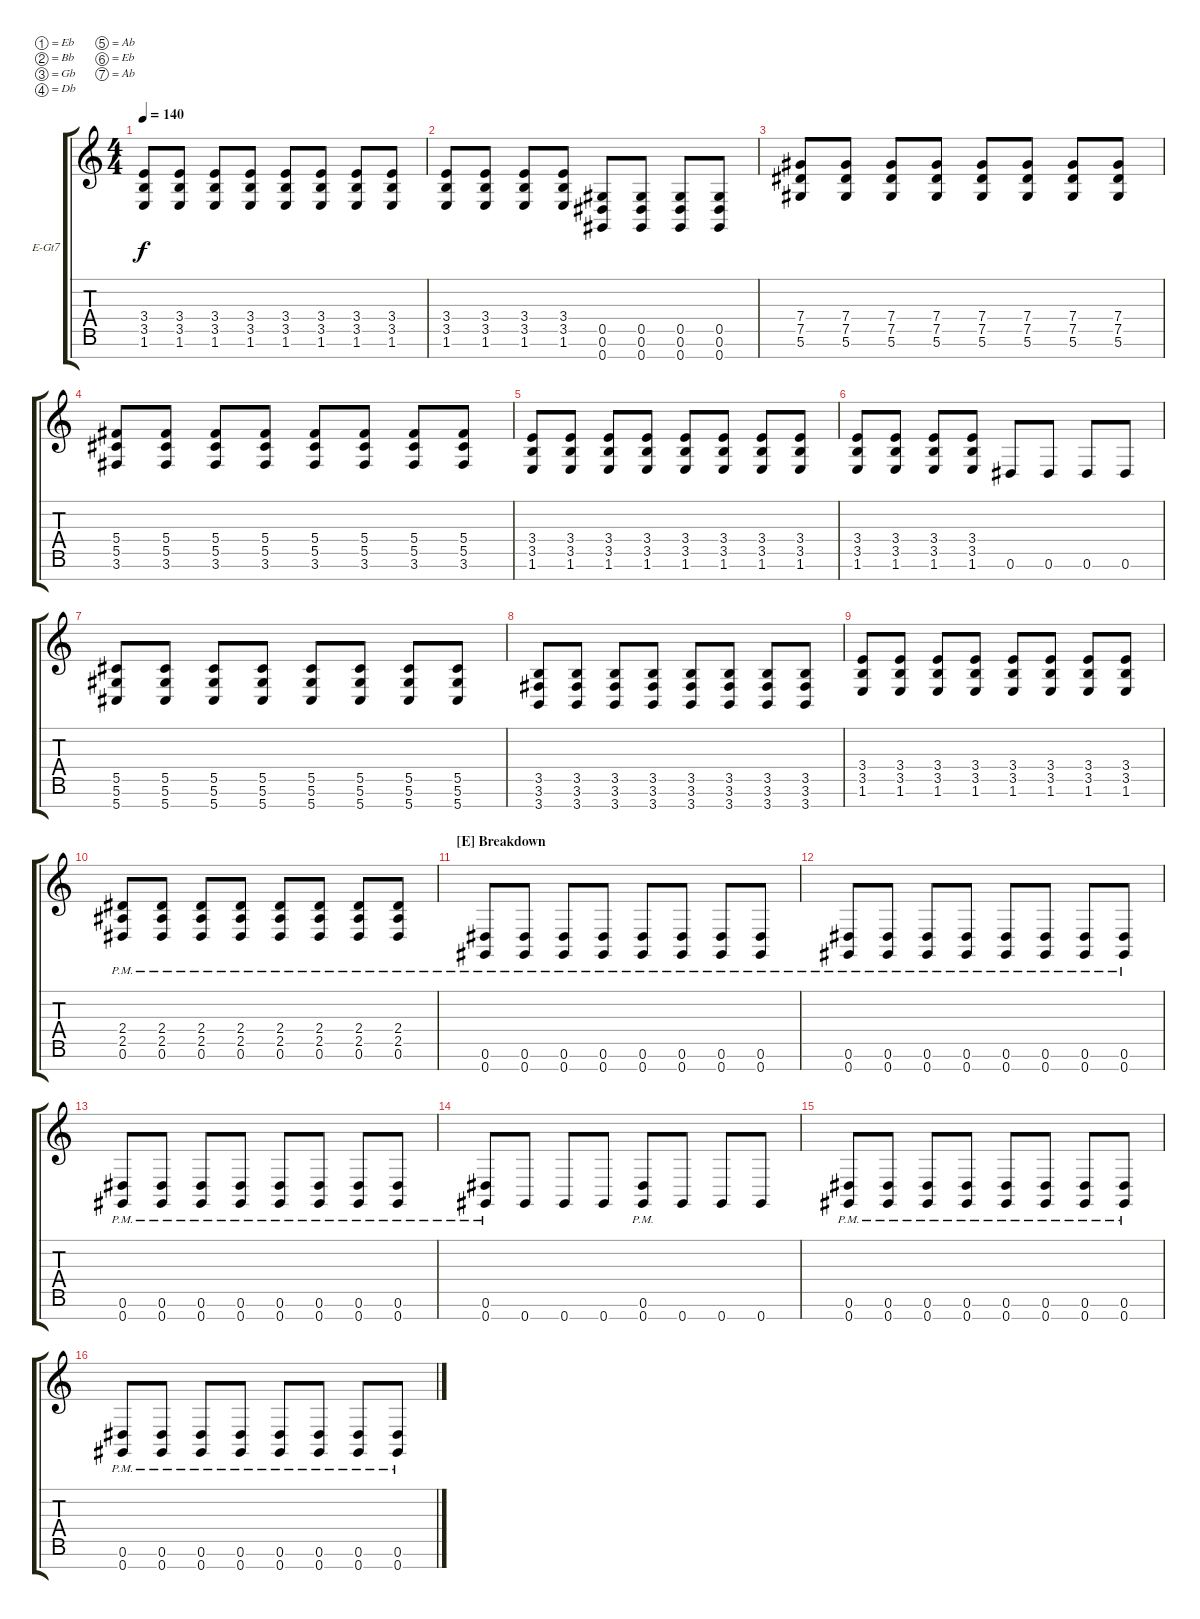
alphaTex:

\bracketExtendMode groupsimilarinstruments
\firstSystemTrackNameOrientation horizontal
\otherSystemsTrackNameOrientation horizontal
\track ("Left Guitar" "E-Gt7") {instrument distortionguitar}
\staff {score tabs}
\tuning (Eb4 Bb3 Gb3 Db3 Ab2 Eb2 Ab1)
\ts (4 4)
\tempo 140
\clef g2
\ks c
(1.6 3.5 3.4).8{dy f} (1.6 3.5 3.4).8 (1.6 3.5 3.4).8 (1.6 3.5 3.4).8 (1.6 3.5 3.4).8 (1.6 3.5 3.4).8 (1.6 3.5 3.4).8 (1.6 3.5 3.4).8 |
(1.6 3.5 3.4).8 (1.6 3.5 3.4).8 (1.6 3.5 3.4).8 (1.6 3.5 3.4).8 (0.6 0.7 0.5).8 (0.6 0.7 0.5).8 (0.7 0.6 0.5).8 (0.7 0.6 0.5).8 |
(5.6 7.5 7.4).8 (7.5 5.6 7.4).8 (7.5 5.6 7.4).8 (7.5 5.6 7.4).8 (7.5 5.6 7.4).8 (7.5 5.6 7.4).8 (7.5 5.6 7.4).8 (7.5 5.6 7.4).8 |
(3.6 5.5 5.4).8 (3.6 5.5 5.4).8 (3.6 5.5 5.4).8 (3.6 5.5 5.4).8 (3.6 5.5 5.4).8 (3.6 5.5 5.4).8 (3.6 5.5 5.4).8 (3.6 5.5 5.4).8 |
(1.6 3.5 3.4).8 (1.6 3.5 3.4).8 (1.6 3.5 3.4).8 (1.6 3.5 3.4).8 (1.6 3.5 3.4).8 (1.6 3.5 3.4).8 (1.6 3.5 3.4).8 (1.6 3.5 3.4).8 |
(1.6 3.5 3.4).8 (1.6 3.5 3.4).8 (1.6 3.5 3.4).8 (1.6 3.5 3.4).8 0.6.8 0.6.8 0.6.8 0.6.8 |
(5.7 5.6 5.5).8 (5.7 5.6 5.5).8 (5.7 5.6 5.5).8 (5.7 5.6 5.5).8 (5.7 5.6 5.5).8 (5.7 5.6 5.5).8 (5.7 5.6 5.5).8 (5.7 5.6 5.5).8 |
(3.7 3.6 3.5).8 (3.7 3.6 3.5).8 (3.7 3.6 3.5).8 (3.7 3.6 3.5).8 (3.7 3.6 3.5).8 (3.7 3.6 3.5).8 (3.7 3.6 3.5).8 (3.7 3.6 3.5).8 |
(1.6 3.5 3.4).8 (1.6 3.5 3.4).8 (1.6 3.5 3.4).8 (1.6 3.5 3.4).8 (1.6 3.5 3.4).8 (1.6 3.5 3.4).8 (1.6 3.5 3.4).8 (1.6 3.5 3.4).8 |
(0.6{pm} 2.5{pm} 2.4{pm}).8 (0.6{pm} 2.5{pm} 2.4{pm}).8 (0.6{pm} 2.5{pm} 2.4{pm}).8 (0.6{pm} 2.5{pm} 2.4{pm}).8 (0.6{pm} 2.5{pm} 2.4{pm}).8 (0.6{pm} 2.5{pm} 2.4{pm}).8 (0.6{pm} 2.5{pm} 2.4{pm}).8 (0.6{pm} 2.5{pm} 2.4{pm}).8 |
\section ("E" "Breakdown")
(0.7{pm} 0.6{pm}).8 (0.7{pm} 0.6{pm}).8 (0.7{pm} 0.6{pm}).8 (0.7{pm} 0.6{pm}).8 (0.7{pm} 0.6{pm}).8 (0.7{pm} 0.6{pm}).8 (0.7{pm} 0.6{pm}).8 (0.7{pm} 0.6{pm}).8 |
(0.7{pm} 0.6{pm}).8 (0.7{pm} 0.6{pm}).8 (0.7{pm} 0.6{pm}).8 (0.7{pm} 0.6{pm}).8 (0.7{pm} 0.6{pm}).8 (0.7{pm} 0.6{pm}).8 (0.7{pm} 0.6{pm}).8 (0.7{pm} 0.6{pm}).8 |
(0.7{pm} 0.6{pm}).8 (0.7{pm} 0.6{pm}).8 (0.7{pm} 0.6{pm}).8 (0.7{pm} 0.6{pm}).8 (0.7{pm} 0.6{pm}).8 (0.7{pm} 0.6{pm}).8 (0.7{pm} 0.6{pm}).8 (0.7{pm} 0.6{pm}).8 |
(0.7{pm} 0.6{pm}).8 0.7.8 0.7.8 0.7.8 (0.7{pm} 0.6{pm}).8 0.7.8 0.7.8 0.7.8 |
(0.7{pm} 0.6{pm}).8 (0.7{pm} 0.6{pm}).8 (0.7{pm} 0.6{pm}).8 (0.7{pm} 0.6{pm}).8 (0.7{pm} 0.6{pm}).8 (0.7{pm} 0.6{pm}).8 (0.7{pm} 0.6{pm}).8 (0.7{pm} 0.6{pm}).8 |
(0.7{pm} 0.6{pm}).8 (0.7{pm} 0.6{pm}).8 (0.7{pm} 0.6{pm}).8 (0.7{pm} 0.6{pm}).8 (0.7{pm} 0.6{pm}).8 (0.7{pm} 0.6{pm}).8 (0.7{pm} 0.6{pm}).8 (0.7{pm} 0.6{pm}).8
